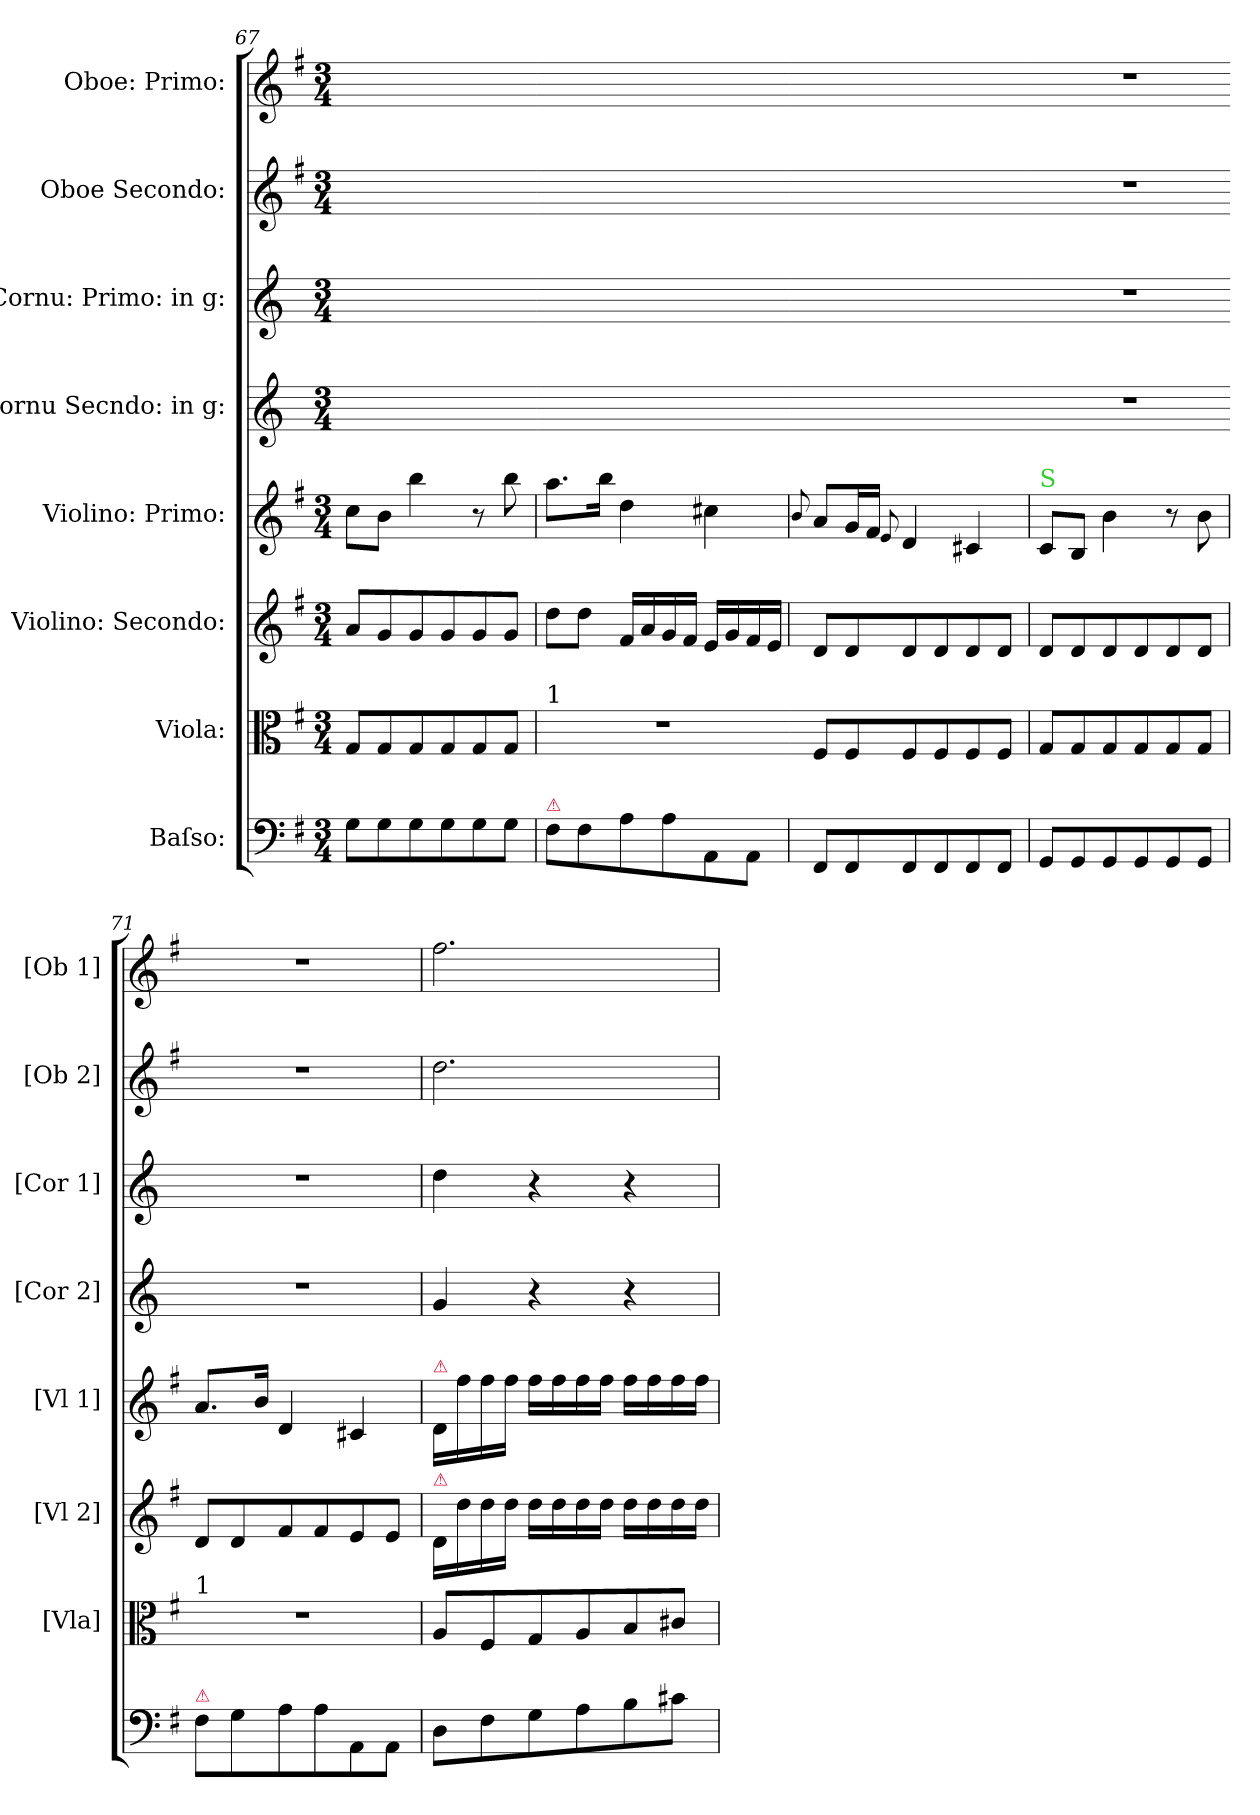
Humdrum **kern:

**kern	**kern	**kern	**dynam	**kern	**dynam	**kern	**kern	**kern	**kern
*part8	*part7	*part6	*part6	*part5	*part5	*part4	*part3	*part2	*part1
*staff8	*staff7	*staff6	*staff6	*staff5	*staff5	*staff4	*staff3	*staff2	*staff1
*I"Baſso:	*I"Viola:	*I"Violino: Secondo:	*	*I"Violino: Primo:	*	*I"Cornu Secndo: in g:	*I"Cornu: Primo: in g:	*I"Oboe Secondo:	*I"Oboe: Primo:
*	*I'[Vla]	*I'[Vl 2]	*	*I'[Vl 1]	*	*I'[Cor 2]	*I'[Cor 1]	*I'[Ob 2]	*I'[Ob 1]
*clefF4	*clefC3	*clefG2	*	*clefG2	*	*clefG2	*clefG2	*clefG2	*clefG2
*	*	*	*	*	*	*ITrd3c5	*ITrd3c5	*	*
*k[f#]	*k[f#]	*k[f#]	*	*k[f#]	*	*k[f#]	*k[f#]	*k[f#]	*k[f#]
*G:	*G:	*G:	*	*G:	*	*	*	*G:	*G:
*M3/4	*M3/4	*M3/4	*	*M3/4	*	*M3/4	*M3/4	*M3/4	*M3/4
=67	=67	=67	=67	=67	=67	=67	=67	=67	=67
8G\L	8G/L	8a/L	.	8cc\L	.	2.ryy	2.ryy	2.ryy	2.ryy
8G\	8G/	8g/	.	8b\J	.	.	.	.	.
8G\	8G/	8g/	.	4bb\	.	.	.	.	.
8G\	8G/	8g/	.	.	.	.	.	.	.
8G\	8G/	8g/	.	8r	.	.	.	.	.
8G\J	8G/J	8g/J	.	8bb\	.	.	.	.	.
=68	=68	=68	=68-	=68	=68-	=68-	=68-	=68-	=68-
!	!LO:TX:a:t=1	!	!	!	!	!	!	!	!
!LO:TX:a:color=crimson:t=⚠	!	!	!	!	!	!	!	!	!
8F#\L	2.r	8dd\L	.	8.aa\L	.	2.ryy	2.ryy	2.ryy	2.ryy
8F#\	.	8dd\J	.	.	.	.	.	.	.
.	.	.	.	16bb\Jk	.	.	.	.	.
8A\	.	16f#/LL	.	4dd\	.	.	.	.	.
.	.	16a/	.	.	.	.	.	.	.
8A\	.	16g/	.	.	.	.	.	.	.
.	.	16f#/JJ	.	.	.	.	.	.	.
8AA/	.	16e/LL	.	4cc#X\	.	.	.	.	.
.	.	16g/	.	.	.	.	.	.	.
8AA/J	.	16f#/	.	.	.	.	.	.	.
.	.	16e/JJ	.	.	.	.	.	.	.
=69	=69	=69	=69-	=69	=69-	=69-	=69-	=69-	=69-
.	.	.	.	8qqb/	.	.	.	.	.
8FF#/L	8F#/L	8d/L	.	8a/L	.	2.ryy	2.ryy	2.ryy	2.ryy
8FF#/	8F#/	8d/	.	16g/L	.	.	.	.	.
.	.	.	.	16f#/JJ	.	.	.	.	.
.	.	.	.	8qqe/	.	.	.	.	.
8FF#/	8F#/	8d/	.	4d/	.	.	.	.	.
8FF#/	8F#/	8d/	.	.	.	.	.	.	.
8FF#/	8F#/	8d/	.	4c#X/	.	.	.	.	.
8FF#/J	8F#/J	8d/J	.	.	.	.	.	.	.
=70	=70	=70	=70-	=70	=70-	=70-	=70-	=70-	=70-
!	!	!	!	!LO:TX:a:color=limegreen:t=S	!	!	!	!	!
8GG/L	8G/L	8d/L	.	8c/L	.	2.r	2.r	2.r	2.r
8GG/	8G/	8d/	.	8B/J	.	.	.	.	.
8GG/	8G/	8d/	.	4b\	.	.	.	.	.
8GG/	8G/	8d/	.	.	.	.	.	.	.
8GG/	8G/	8d/	.	8r	.	.	.	.	.
8GG/J	8G/J	8d/J	.	8b\	.	.	.	.	.
=71	=71	=71	=71-	=71	=71-	=71-	=71-	=71-	=71-
!	!LO:TX:a:t=1	!	!	!	!	!	!	!	!
!LO:TX:a:color=crimson:t=⚠	!	!	!	!	!	!	!	!	!
8F#\L	2.r	8d/L	.	8.a/L	.	2.r	2.r	2.r	2.r
8G\	.	8d/	.	.	.	.	.	.	.
.	.	.	.	16b/Jk	.	.	.	.	.
8A\	.	8f#/	.	4d/	.	.	.	.	.
8A\	.	8f#/	.	.	.	.	.	.	.
8AA/	.	8e/	.	4c#X/	.	.	.	.	.
8AA/J	.	8e/J	.	.	.	.	.	.	.
=72	=72	=72	=72	=72	=72	=72	=72	=72	=72
!	!	!	!	!LO:TX:a:color=crimson:t=⚠	!	!	!	!	!
!	!	!LO:TX:a:color=crimson:t=⚠	!	!	!	!	!	!	!
!	!	!	!LO:DY:rj	!	!LO:DY:rj	!	!	!	!
8D\L	8A/L	16d/LL	for	16d/LL	for	4d/	4a\	2.dd\	2.ff#\
.	.	16dd\	.	16ff#\	.	.	.	.	.
8F#\	8F#/	16dd\	.	16ff#\	.	.	.	.	.
.	.	16dd\JJ	.	16ff#\JJ	.	.	.	.	.
8G\	8G/	16dd\LL	.	16ff#\LL	.	4r	4r	.	.
.	.	16dd\	.	16ff#\	.	.	.	.	.
8A\	8A/	16dd\	.	16ff#\	.	.	.	.	.
.	.	16dd\JJ	.	16ff#\JJ	.	.	.	.	.
8B\	8B/	16dd\LL	.	16ff#\LL	.	4r	4r	.	.
.	.	16dd\	.	16ff#\	.	.	.	.	.
8c#X\J	8c#X/J	16dd\	.	16ff#\	.	.	.	.	.
.	.	16dd\JJ	.	16ff#\JJ	.	.	.	.	.
=	=	=	=	=	=	=	=	=	=
*-	*-	*-	*-	*-	*-	*-	*-	*-	*-
